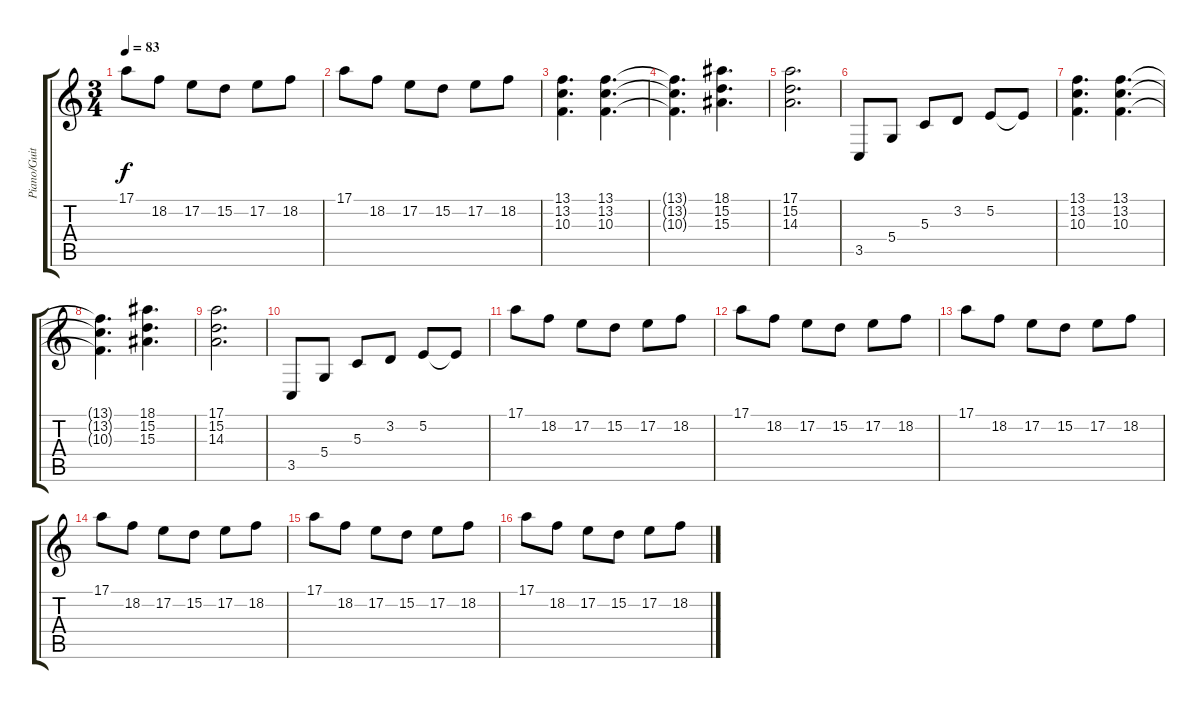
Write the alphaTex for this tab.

\track ("Piano/Guitar 3" "Piano/Guit") {instrument acousticgrandpiano}
\staff {score tabs}
\tuning (E4 B3 G3 D3 A2 D2) {hide}
\ts (3 4)
\tempo 83
\clef g2
\ks c
17.1.8{dy f} 18.2.8 17.2.8 15.2.8 17.2.8 18.2.8 |
17.1.8 18.2.8 17.2.8 15.2.8 17.2.8 18.2.8 |
(13.1 13.2 10.3).4{d} (13.1 13.2 10.3).4{d} |
(13.1{t} 13.2{t} 10.3{t}).4{d} (18.1 15.2 15.3).4{d} |
(17.1 15.2 14.3).2{d} |
3.5.8 5.4.8 5.3.8 3.2.8 5.2.8 5.2{t}.8 |
(13.1 13.2 10.3).4{d} (13.1 13.2 10.3).4{d} |
(13.1{t} 13.2{t} 10.3{t}).4{d} (18.1 15.2 15.3).4{d} |
(17.1 15.2 14.3).2{d} |
3.5.8 5.4.8 5.3.8 3.2.8 5.2.8 5.2{t}.8 |
17.1.8 18.2.8 17.2.8 15.2.8 17.2.8 18.2.8 |
17.1.8 18.2.8 17.2.8 15.2.8 17.2.8 18.2.8 |
17.1.8 18.2.8 17.2.8 15.2.8 17.2.8 18.2.8 |
17.1.8 18.2.8 17.2.8 15.2.8 17.2.8 18.2.8 |
17.1.8 18.2.8 17.2.8 15.2.8 17.2.8 18.2.8 |
17.1.8 18.2.8 17.2.8 15.2.8 17.2.8 18.2.8
